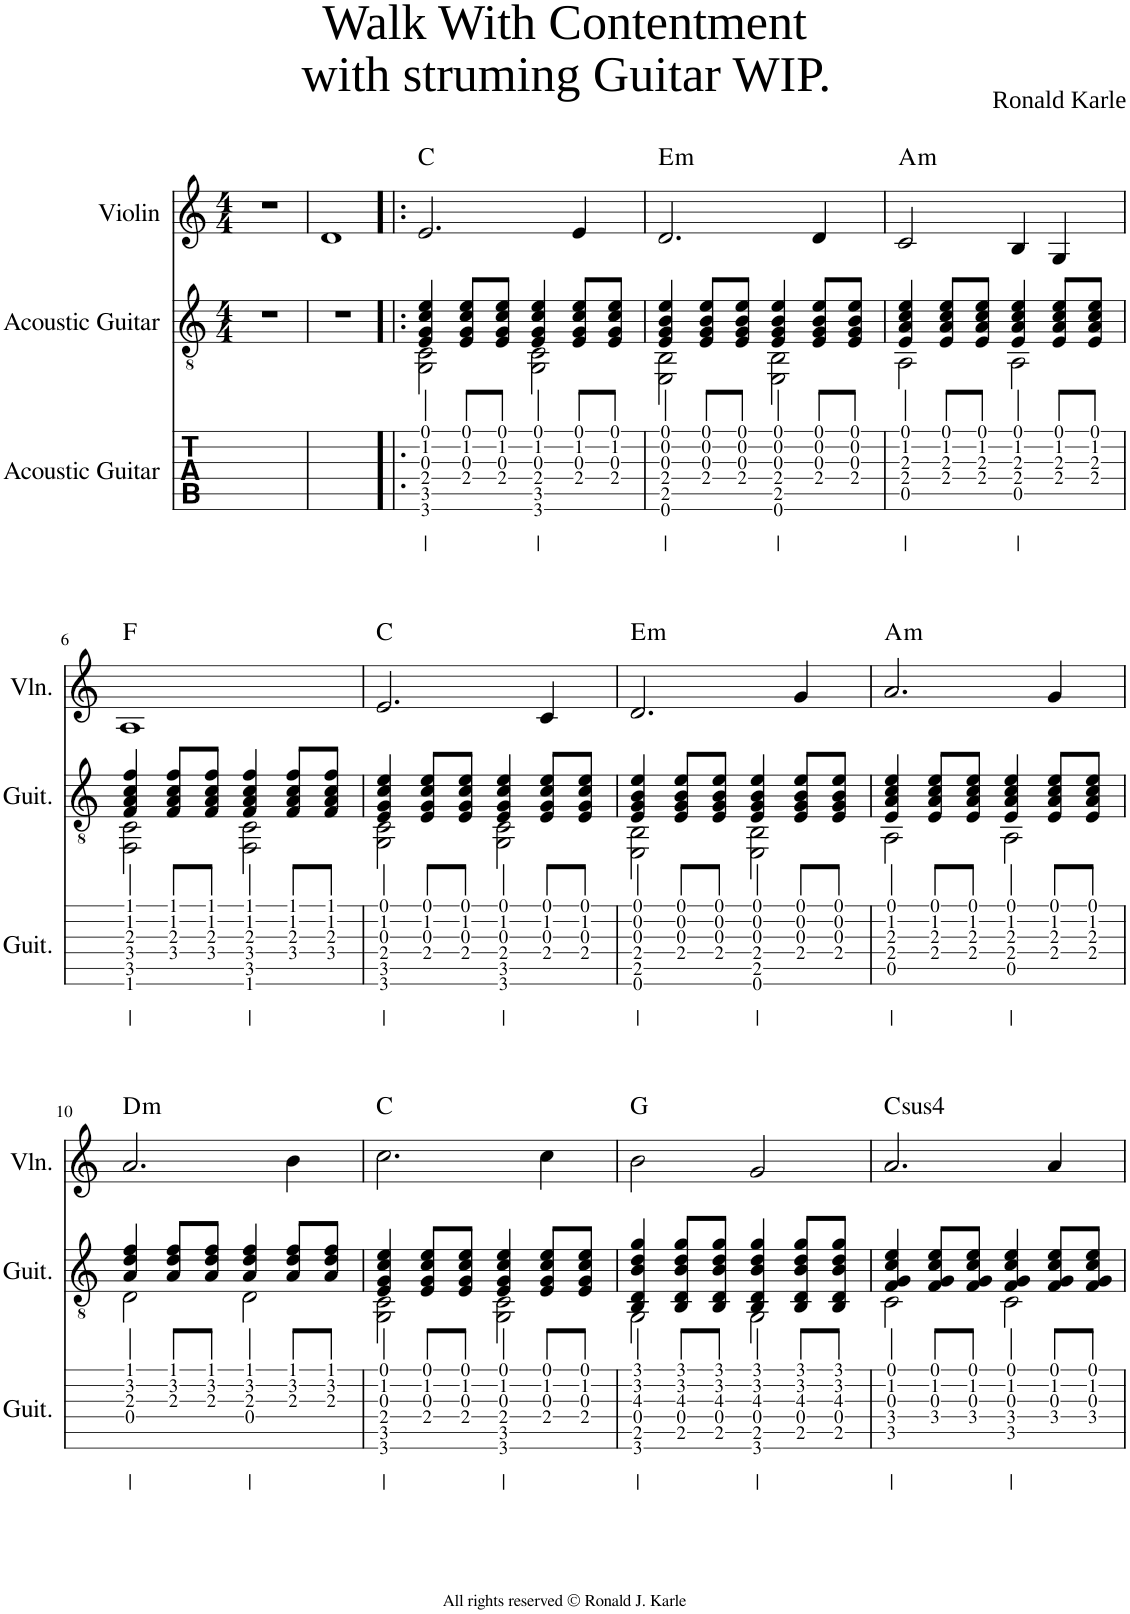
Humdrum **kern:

**kern	**kern	**kern	**harte
*part3	*part2	*part1	*part1
*staff3	*staff2	*staff1	*
*I"Acoustic Guitar	*I"Acoustic Guitar	*I"Violin	*
*I'Guit.	*I'Guit.	*I'Vln.	*
*stria6	*	*	*
*	*clefGv2	*clefG2	*
*k[]	*k[]	*k[]	*
*M4/4	*M4/4	*M4/4	*
=1	=1	=1	=1
1r	1r	1r	.
=2	=2	=2	=2
1r	1r	1d	.
=3!|:	=3!|:	=3!|:	=3!|:
*^	*^	*	*
4E/ 4G/ 4c/ 4e/	2GG\ 2C\	4E/ 4G/ 4c/ 4e/	2GG\ 2C\	2.e/	C:maj
8E/ 8G/ 8c/ 8e/L	.	8E/ 8G/ 8c/ 8e/L	.	.	.
8E/ 8G/ 8c/ 8e/J	.	8E/ 8G/ 8c/ 8e/J	.	.	.
4E/ 4G/ 4c/ 4e/	2GG\ 2C\	4E/ 4G/ 4c/ 4e/	2GG\ 2C\	.	.
8E/ 8G/ 8c/ 8e/L	.	8E/ 8G/ 8c/ 8e/L	.	4e/	.
8E/ 8G/ 8c/ 8e/J	.	8E/ 8G/ 8c/ 8e/J	.	.	.
=4	=4	=4	=4	=4	=4
!	!	!	!	!	!LO:H:kt=m
4E/ 4G/ 4B/ 4e/	2EE\ 2BB\	4E/ 4G/ 4B/ 4e/	2EE\ 2BB\	2.d/	E:min
8E/ 8G/ 8B/ 8e/L	.	8E/ 8G/ 8B/ 8e/L	.	.	.
8E/ 8G/ 8B/ 8e/J	.	8E/ 8G/ 8B/ 8e/J	.	.	.
4E/ 4G/ 4B/ 4e/	2EE\ 2BB\	4E/ 4G/ 4B/ 4e/	2EE\ 2BB\	.	.
8E/ 8G/ 8B/ 8e/L	.	8E/ 8G/ 8B/ 8e/L	.	4d/	.
8E/ 8G/ 8B/ 8e/J	.	8E/ 8G/ 8B/ 8e/J	.	.	.
=5	=5	=5	=5	=5	=5
!	!	!	!	!	!LO:H:kt=m
4E/ 4A/ 4c/ 4e/	2AA\	4E/ 4A/ 4c/ 4e/	2AA\	2c/	A:min
8E/ 8A/ 8c/ 8e/L	.	8E/ 8A/ 8c/ 8e/L	.	.	.
8E/ 8A/ 8c/ 8e/J	.	8E/ 8A/ 8c/ 8e/J	.	.	.
4E/ 4A/ 4c/ 4e/	2AA\	4E/ 4A/ 4c/ 4e/	2AA\	4B/	.
8E/ 8A/ 8c/ 8e/L	.	8E/ 8A/ 8c/ 8e/L	.	4G/	.
8E/ 8A/ 8c/ 8e/J	.	8E/ 8A/ 8c/ 8e/J	.	.	.
!!LO:LB:g=z
=6	=6	=6	=6	=6	=6
4F/ 4A/ 4c/ 4f/	2FF\ 2C\	4F/ 4A/ 4c/ 4f/	2FF\ 2C\	1A	F:maj
8F/ 8A/ 8c/ 8f/L	.	8F/ 8A/ 8c/ 8f/L	.	.	.
8F/ 8A/ 8c/ 8f/J	.	8F/ 8A/ 8c/ 8f/J	.	.	.
4F/ 4A/ 4c/ 4f/	2FF\ 2C\	4F/ 4A/ 4c/ 4f/	2FF\ 2C\	.	.
8F/ 8A/ 8c/ 8f/L	.	8F/ 8A/ 8c/ 8f/L	.	.	.
8F/ 8A/ 8c/ 8f/J	.	8F/ 8A/ 8c/ 8f/J	.	.	.
=7	=7	=7	=7	=7	=7
4E/ 4G/ 4c/ 4e/	2GG\ 2C\	4E/ 4G/ 4c/ 4e/	2GG\ 2C\	2.e/	C:maj
8E/ 8G/ 8c/ 8e/L	.	8E/ 8G/ 8c/ 8e/L	.	.	.
8E/ 8G/ 8c/ 8e/J	.	8E/ 8G/ 8c/ 8e/J	.	.	.
4E/ 4G/ 4c/ 4e/	2GG\ 2C\	4E/ 4G/ 4c/ 4e/	2GG\ 2C\	.	.
8E/ 8G/ 8c/ 8e/L	.	8E/ 8G/ 8c/ 8e/L	.	4c/	.
8E/ 8G/ 8c/ 8e/J	.	8E/ 8G/ 8c/ 8e/J	.	.	.
=8	=8	=8	=8	=8	=8
!	!	!	!	!	!LO:H:kt=m
4E/ 4G/ 4B/ 4e/	2EE\ 2BB\	4E/ 4G/ 4B/ 4e/	2EE\ 2BB\	2.d/	E:min
8E/ 8G/ 8B/ 8e/L	.	8E/ 8G/ 8B/ 8e/L	.	.	.
8E/ 8G/ 8B/ 8e/J	.	8E/ 8G/ 8B/ 8e/J	.	.	.
4E/ 4G/ 4B/ 4e/	2EE\ 2BB\	4E/ 4G/ 4B/ 4e/	2EE\ 2BB\	.	.
8E/ 8G/ 8B/ 8e/L	.	8E/ 8G/ 8B/ 8e/L	.	4g/	.
8E/ 8G/ 8B/ 8e/J	.	8E/ 8G/ 8B/ 8e/J	.	.	.
=9	=9	=9	=9	=9	=9
!	!	!	!	!	!LO:H:kt=m
4E/ 4A/ 4c/ 4e/	2AA\	4E/ 4A/ 4c/ 4e/	2AA\	2.a/	A:min
8E/ 8A/ 8c/ 8e/L	.	8E/ 8A/ 8c/ 8e/L	.	.	.
8E/ 8A/ 8c/ 8e/J	.	8E/ 8A/ 8c/ 8e/J	.	.	.
4E/ 4A/ 4c/ 4e/	2AA\	4E/ 4A/ 4c/ 4e/	2AA\	.	.
8E/ 8A/ 8c/ 8e/L	.	8E/ 8A/ 8c/ 8e/L	.	4g/	.
8E/ 8A/ 8c/ 8e/J	.	8E/ 8A/ 8c/ 8e/J	.	.	.
!!LO:LB:g=z
=10	=10	=10	=10	=10	=10
!	!	!	!	!	!LO:H:kt=m
4A/ 4d/ 4f/	2D\	4A/ 4d/ 4f/	2D\	2.a/	D:min
8A/ 8d/ 8f/L	.	8A/ 8d/ 8f/L	.	.	.
8A/ 8d/ 8f/J	.	8A/ 8d/ 8f/J	.	.	.
4A/ 4d/ 4f/	2D\	4A/ 4d/ 4f/	2D\	.	.
8A/ 8d/ 8f/L	.	8A/ 8d/ 8f/L	.	4b\	.
8A/ 8d/ 8f/J	.	8A/ 8d/ 8f/J	.	.	.
=11	=11	=11	=11	=11	=11
4E/ 4G/ 4c/ 4e/	2GG\ 2C\	4E/ 4G/ 4c/ 4e/	2GG\ 2C\	2.cc\	C:maj
8E/ 8G/ 8c/ 8e/L	.	8E/ 8G/ 8c/ 8e/L	.	.	.
8E/ 8G/ 8c/ 8e/J	.	8E/ 8G/ 8c/ 8e/J	.	.	.
4E/ 4G/ 4c/ 4e/	2GG\ 2C\	4E/ 4G/ 4c/ 4e/	2GG\ 2C\	.	.
8E/ 8G/ 8c/ 8e/L	.	8E/ 8G/ 8c/ 8e/L	.	4cc\	.
8E/ 8G/ 8c/ 8e/J	.	8E/ 8G/ 8c/ 8e/J	.	.	.
=12	=12	=12	=12	=12	=12
4BB/ 4D/ 4B/ 4d/ 4g/	2GG\	4BB/ 4D/ 4B/ 4d/ 4g/	2GG\	2b\	G:maj
8BB/ 8D/ 8B/ 8d/ 8g/L	.	8BB/ 8D/ 8B/ 8d/ 8g/L	.	.	.
8BB/ 8D/ 8B/ 8d/ 8g/J	.	8BB/ 8D/ 8B/ 8d/ 8g/J	.	.	.
4BB/ 4D/ 4B/ 4d/ 4g/	2GG\	4BB/ 4D/ 4B/ 4d/ 4g/	2GG\	2g/	.
8BB/ 8D/ 8B/ 8d/ 8g/L	.	8BB/ 8D/ 8B/ 8d/ 8g/L	.	.	.
8BB/ 8D/ 8B/ 8d/ 8g/J	.	8BB/ 8D/ 8B/ 8d/ 8g/J	.	.	.
=13	=13	=13	=13	=13	=13
!	!	!	!	!	!LO:H:kt=4
4F/ 4G/ 4c/ 4e/	2C\	4F/ 4G/ 4c/ 4e/	2C\	2.a/	C:sus4
8F/ 8G/ 8c/ 8e/L	.	8F/ 8G/ 8c/ 8e/L	.	.	.
8F/ 8G/ 8c/ 8e/J	.	8F/ 8G/ 8c/ 8e/J	.	.	.
4F/ 4G/ 4c/ 4e/	2C\	4F/ 4G/ 4c/ 4e/	2C\	.	.
8F/ 8G/ 8c/ 8e/L	.	8F/ 8G/ 8c/ 8e/L	.	4a/	.
8F/ 8G/ 8c/ 8e/J	.	8F/ 8G/ 8c/ 8e/J	.	.	.
*v	*v	*	*	*	*
*	*v	*v	*	*
=	=	=	=
*-	*-	*-	*-
